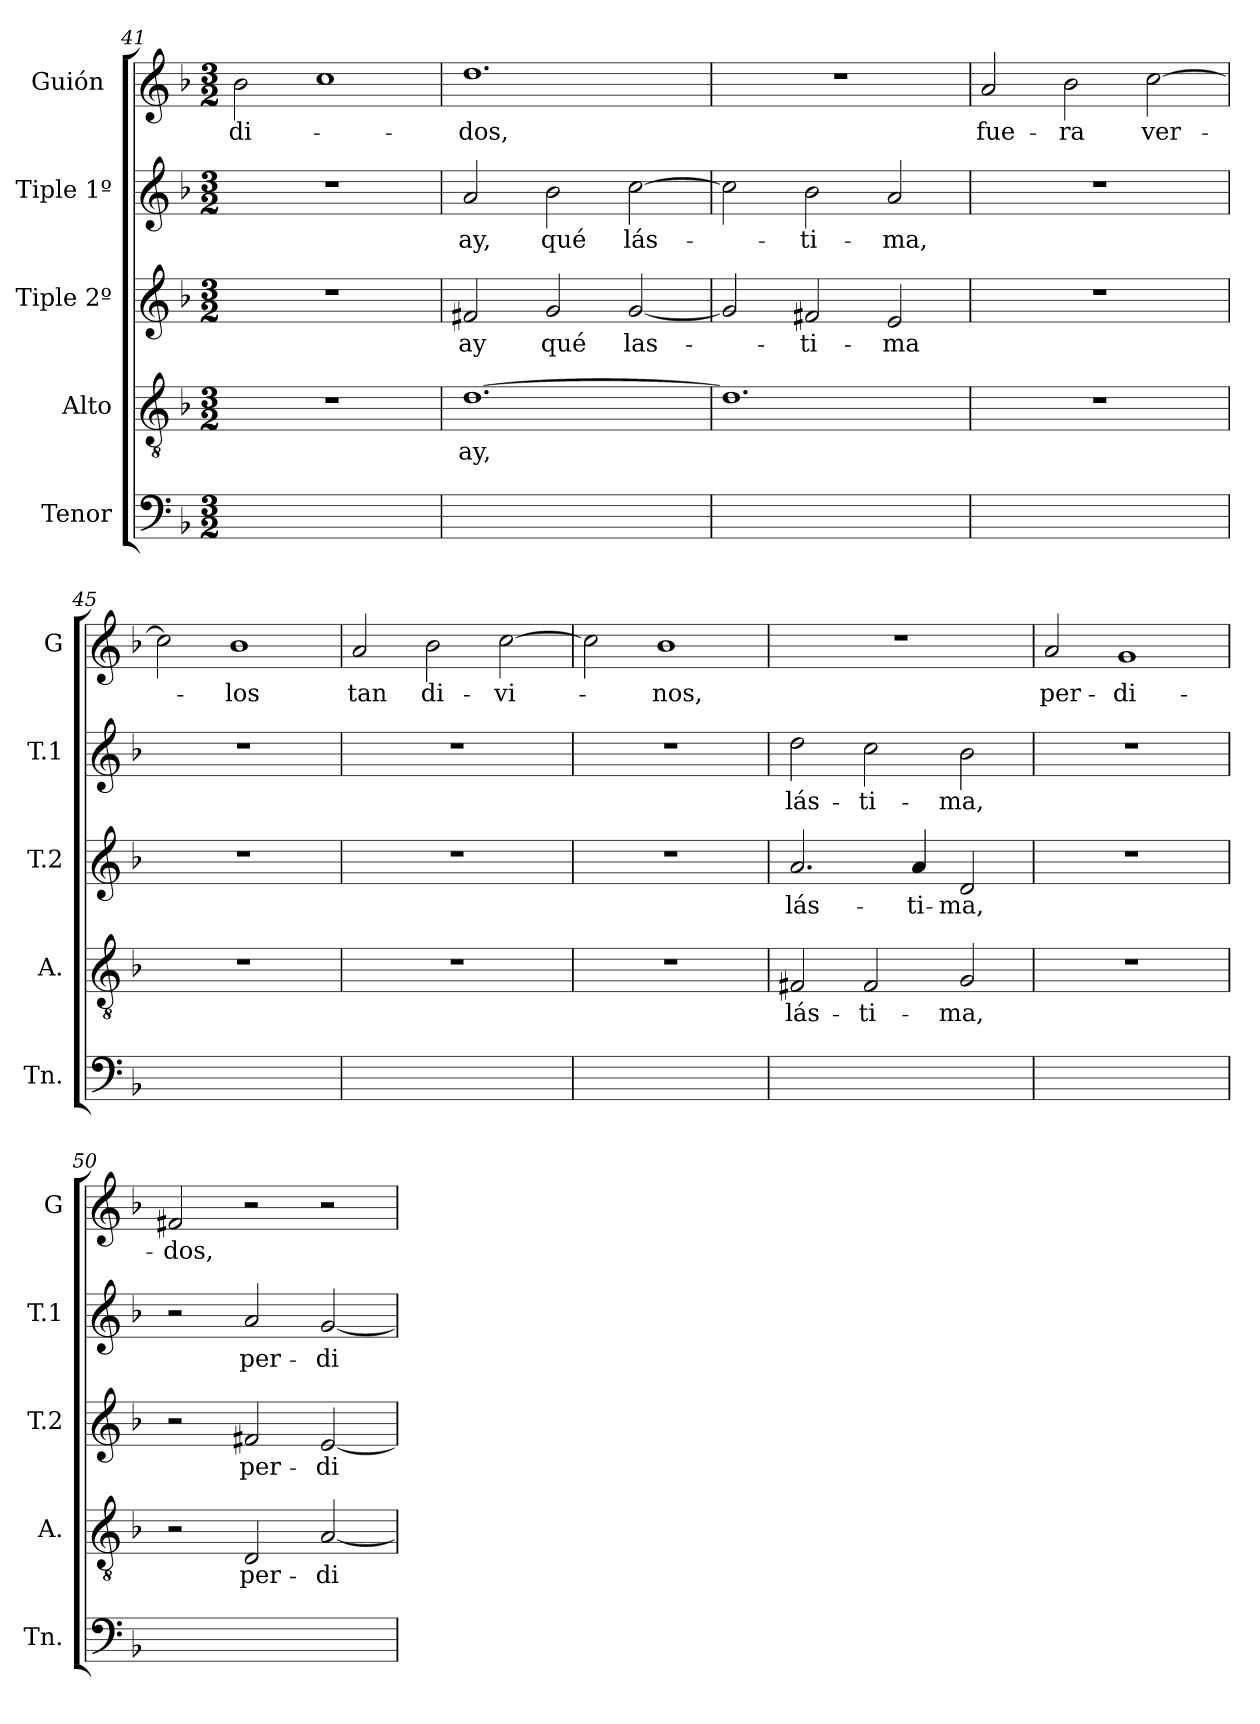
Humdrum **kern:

**kern	**kern	**text	**kern	**text	**kern	**text	**kern	**text
*part5	*part4	*part4	*part3	*part3	*part2	*part2	*part1	*part1
*staff5	*staff4	*staff4	*staff3	*staff3	*staff2	*staff2	*staff1	*staff1
*I"Tenor	*I"Alto	*	*I"Tiple 2º	*	*I"Tiple 1º	*	*I"Guión 	*
*I'Tn.	*I'A.	*	*I'T.2	*	*I'T.1	*	*I'G	*
*clefF4	*clefGv2	*	*clefG2	*	*clefG2	*	*clefG2	*
*k[b-]	*k[b-]	*	*k[b-]	*	*k[b-]	*	*k[b-]	*
*M3/2	*M3/2	*	*M3/2	*	*M3/2	*	*M3/2	*
=41	=41	=41	=41	=41	=41	=41	=41	=41
1.ryy	1.r	.	1.r	.	1.r	.	2b-	-di-
.	.	.	.	.	.	.	1cc	.
=42	=42	=42	=42	=42	=42	=42	=42	=42
1.ryy	[1.d	ay,	2f#X	ay	2a	ay,	1.dd	-dos,
.	.	.	2g	qué	2b-	qué	.	.
.	.	.	[2g	las-	[2cc	lás-	.	.
=43	=43	=43	=43	=43	=43	=43	=43	=43
1.ryy	1.d]	.	2g]	.	2cc]	.	1.r	.
.	.	.	2f#X	-ti-	2b-	-ti-	.	.
.	.	.	2e	-ma	2a	-ma,	.	.
=44	=44	=44	=44	=44	=44	=44	=44	=44
1.ryy	1.r	.	1.r	.	1.r	.	2a	fue-
.	.	.	.	.	.	.	2b-	-ra
.	.	.	.	.	.	.	[2cc	ver-
=45	=45	=45	=45	=45	=45	=45	=45	=45
1.ryy	1.r	.	1.r	.	1.r	.	2cc]	.
.	.	.	.	.	.	.	1b-	-los
=46	=46	=46	=46	=46	=46	=46	=46	=46
1.ryy	1.r	.	1.r	.	1.r	.	2a	tan
.	.	.	.	.	.	.	2b-	di-
.	.	.	.	.	.	.	[2cc	-vi-
=47	=47	=47	=47	=47	=47	=47	=47	=47
1.ryy	1.r	.	1.r	.	1.r	.	2cc]	.
.	.	.	.	.	.	.	1b-	-nos,
=48	=48	=48	=48	=48	=48	=48	=48	=48
1.ryy	2F#X	lás-	2.a	lás-	2dd	lás-	1.r	.
.	2F#	-ti-	.	.	2cc	-ti-	.	.
.	.	.	4a	-ti-	.	.	.	.
.	2G	-ma,	2d	-ma,	2b-	-ma,	.	.
=49	=49	=49	=49	=49	=49	=49	=49	=49
1.ryy	1.r	.	1.r	.	1.r	.	2a	per-
.	.	.	.	.	.	.	1g	-di-
=50	=50	=50	=50	=50	=50	=50	=50	=50
1.ryy	2r	.	2r	.	2r	.	2f#X	-dos,
.	2D	per-	2f#X	per-	2a	per-	2r	.
.	[2A	-di-	[2e	-di-	[2g	-di-	2r	.
=	=	=	=	=	=	=	=	=
*-	*-	*-	*-	*-	*-	*-	*-	*-
